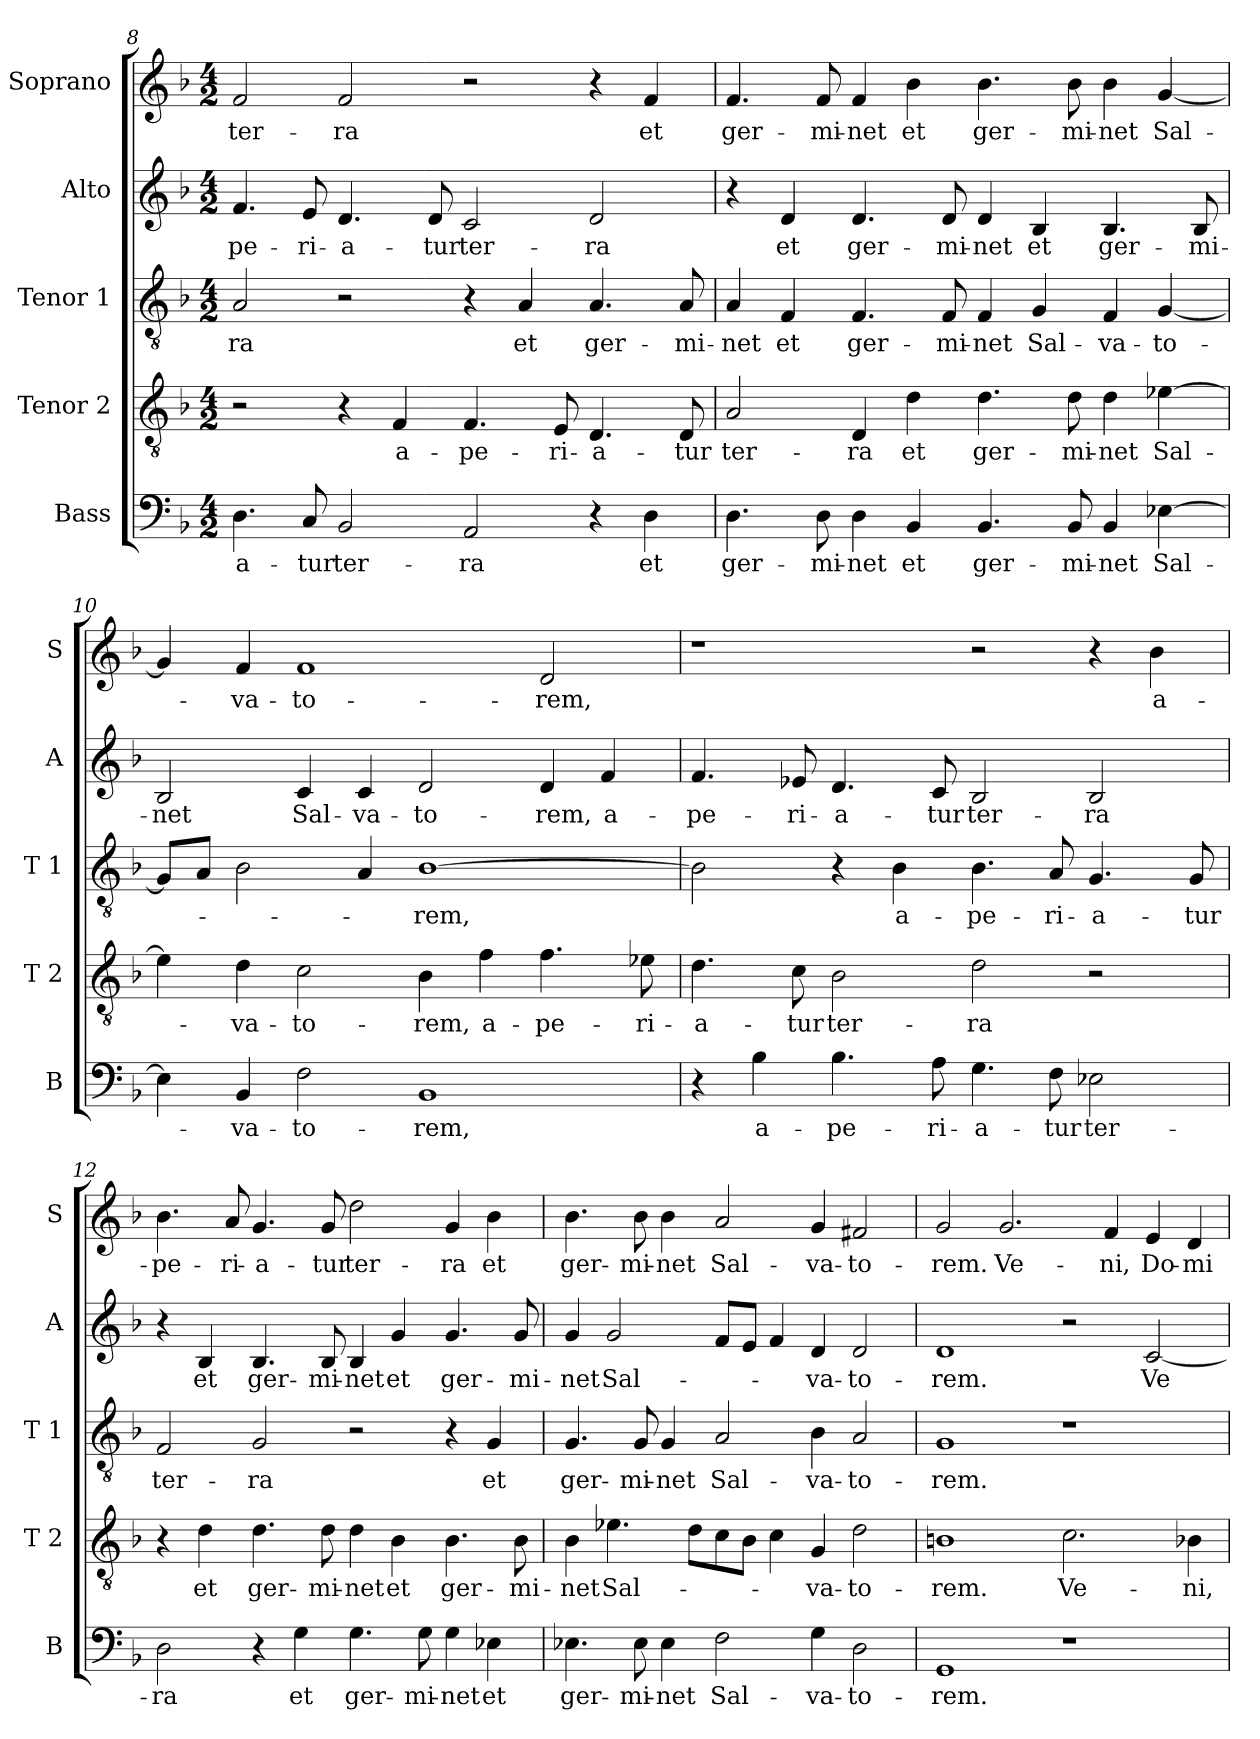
**kern	**text	**kern	**text	**kern	**text	**kern	**text	**kern	**text
*part5	*part5	*part4	*part4	*part3	*part3	*part2	*part2	*part1	*part1
*staff5	*staff5	*staff4	*staff4	*staff3	*staff3	*staff2	*staff2	*staff1	*staff1
*I"Bass	*	*I"Tenor 2	*	*I"Tenor 1	*	*I"Alto	*	*I"Soprano	*
*I'B	*	*I'T 2	*	*I'T 1	*	*I'A	*	*I'S	*
*clefF4	*	*clefGv2	*	*clefGv2	*	*clefG2	*	*clefG2	*
*k[b-]	*	*k[b-]	*	*k[b-]	*	*k[b-]	*	*k[b-]	*
*F:	*	*F:	*	*F:	*	*F:	*	*F:	*
*M4/2	*	*M4/2	*	*M4/2	*	*M4/2	*	*M4/2	*
=8	=8	=8	=8	=8	=8	=8	=8	=8	=8
!	!LO:LY:b	!	!	!	!LO:LY:b	!	!LO:LY:b	!	!LO:LY:b
4.D\	-a-	2r	.	2A/	-ra	4.f/	-pe-	2f/	ter-
!	!LO:LY:b	!	!	!	!	!	!LO:LY:b	!	!
8C/	-tur	.	.	.	.	8e/	-ri-	.	.
!	!LO:LY:b	!	!	!	!	!	!LO:LY:b	!	!LO:LY:b
2BB-/	ter-	4r	.	2r	.	4.d/	-a-	2f/	-ra
!	!	!	!LO:LY:b	!	!	!	!	!	!
.	.	4F/	a-	.	.	.	.	.	.
!	!	!	!	!	!	!	!LO:LY:b	!	!
.	.	.	.	.	.	8d/	-tur	.	.
!	!LO:LY:b	!	!LO:LY:b	!	!	!	!LO:LY:b	!	!
2AA/	-ra	4.F/	-pe-	4r	.	2c/	ter-	2r	.
!	!	!	!	!	!LO:LY:b	!	!	!	!
.	.	.	.	4A/	et	.	.	.	.
!	!	!	!LO:LY:b	!	!	!	!	!	!
.	.	8E/	-ri-	.	.	.	.	.	.
!	!	!	!LO:LY:b	!	!LO:LY:b	!	!LO:LY:b	!	!
4r	.	4.D/	-a-	4.A/	ger-	2d/	-ra	4r	.
!	!LO:LY:b	!	!	!	!	!	!	!	!LO:LY:b
4D\	et	.	.	.	.	.	.	4f/	et
!	!	!	!LO:LY:b	!	!LO:LY:b	!	!	!	!
.	.	8D/	-tur	8A/	-mi-	.	.	.	.
!!LO:LB:g=z
=9	=9	=9	=9	=9	=9	=9	=9	=9	=9
!	!LO:LY:b	!	!LO:LY:b	!	!LO:LY:b	!	!	!	!LO:LY:b
4.D\	ger-	2A/	ter-	4A/	-net	4r	.	4.f/	ger-
!	!	!	!	!	!LO:LY:b	!	!LO:LY:b	!	!
.	.	.	.	4F/	et	4d/	et	.	.
!	!LO:LY:b	!	!	!	!	!	!	!	!LO:LY:b
8D\	-mi-	.	.	.	.	.	.	8f/	-mi-
!	!LO:LY:b	!	!LO:LY:b	!	!LO:LY:b	!	!LO:LY:b	!	!LO:LY:b
4D\	-net	4D/	-ra	4.F/	ger-	4.d/	ger-	4f/	-net
!	!LO:LY:b	!	!LO:LY:b	!	!	!	!	!	!LO:LY:b
4BB-/	et	4d\	et	.	.	.	.	4b-\	et
!	!	!	!	!	!LO:LY:b	!	!LO:LY:b	!	!
.	.	.	.	8F/	-mi-	8d/	-mi-	.	.
!	!LO:LY:b	!	!LO:LY:b	!	!LO:LY:b	!	!LO:LY:b	!	!LO:LY:b
4.BB-/	ger-	4.d\	ger-	4F/	-net	4d/	-net	4.b-\	ger-
!	!	!	!	!	!LO:LY:b	!	!LO:LY:b	!	!
.	.	.	.	4G/	Sal-	4B-/	et	.	.
!	!LO:LY:b	!	!LO:LY:b	!	!	!	!	!	!LO:LY:b
8BB-/	-mi-	8d\	-mi-	.	.	.	.	8b-\	-mi-
!	!LO:LY:b	!	!LO:LY:b	!	!LO:LY:b	!	!LO:LY:b	!	!LO:LY:b
4BB-/	-net	4d\	-net	4F/	-va-	4.B-/	ger-	4b-\	-net
!	!LO:LY:b	!	!LO:LY:b	!	!LO:LY:b	!	!	!	!LO:LY:b
[4E-X\	Sal-	[4e-X\	Sal-	[4G/	-to-	.	.	[4g/	Sal-
!	!	!	!	!	!	!	!LO:LY:b	!	!
.	.	.	.	.	.	8B-/	-mi-	.	.
=10	=10	=10	=10	=10	=10	=10	=10	=10	=10
!	!	!	!	!	!	!	!LO:LY:b	!	!
4E-\]	.	4e-\]	.	8G/L]	.	2B-/	-net	4g/]	.
.	.	.	.	8A/J	.	.	.	.	.
!	!LO:LY:b	!	!LO:LY:b	!	!	!	!	!	!LO:LY:b
4BB-/	-va-	4d\	-va-	2B-\	.	.	.	4f/	-va-
!	!LO:LY:b	!	!LO:LY:b	!	!	!	!LO:LY:b	!	!LO:LY:b
2F\	-to-	2c\	-to-	.	.	4c/	Sal-	1f	-to-
!	!	!	!	!	!	!	!LO:LY:b	!	!
.	.	.	.	4A/	.	4c/	-va-	.	.
!	!LO:LY:b	!	!LO:LY:b	!	!LO:LY:b	!	!LO:LY:b	!	!
1BB-	-rem,	4B-\	-rem,	[1B-	-rem,	2d/	-to-	.	.
!	!	!	!LO:LY:b	!	!	!	!	!	!
.	.	4f\	a-	.	.	.	.	.	.
!	!	!	!LO:LY:b	!	!	!	!LO:LY:b	!	!LO:LY:b
.	.	4.f\	-pe-	.	.	4d/	-rem,	2d/	-rem,
!	!	!	!	!	!	!	!LO:LY:b	!	!
.	.	.	.	.	.	4f/	a-	.	.
!	!	!	!LO:LY:b	!	!	!	!	!	!
.	.	8e-X\	-ri-	.	.	.	.	.	.
=11	=11	=11	=11	=11	=11	=11	=11	=11	=11
!	!	!	!LO:LY:b	!	!	!	!LO:LY:b	!	!
4r	.	4.d\	-a-	2B-\]	.	4.f/	-pe-	1r	.
!	!LO:LY:b	!	!	!	!	!	!	!	!
4B-\	a-	.	.	.	.	.	.	.	.
!	!	!	!LO:LY:b	!	!	!	!LO:LY:b	!	!
.	.	8c\	-tur	.	.	8e-X/	-ri-	.	.
!	!LO:LY:b	!	!LO:LY:b	!	!	!	!LO:LY:b	!	!
4.B-\	-pe-	2B-\	ter-	4r	.	4.d/	-a-	.	.
!	!	!	!	!	!LO:LY:b	!	!	!	!
.	.	.	.	4B-\	a-	.	.	.	.
!	!LO:LY:b	!	!	!	!	!	!LO:LY:b	!	!
8A\	-ri-	.	.	.	.	8c/	-tur	.	.
!	!LO:LY:b	!	!LO:LY:b	!	!LO:LY:b	!	!LO:LY:b	!	!
4.G\	-a-	2d\	-ra	4.B-\	-pe-	2B-/	ter-	2r	.
!	!LO:LY:b	!	!	!	!LO:LY:b	!	!	!	!
8F\	-tur	.	.	8A/	-ri-	.	.	.	.
!	!LO:LY:b	!	!	!	!LO:LY:b	!	!LO:LY:b	!	!
2E-X\	ter-	2r	.	4.G/	-a-	2B-/	-ra	4r	.
!	!	!	!	!	!	!	!	!	!LO:LY:b
.	.	.	.	.	.	.	.	4b-\	a-
!	!	!	!	!	!LO:LY:b	!	!	!	!
.	.	.	.	8G/	-tur	.	.	.	.
!!LO:LB:g=z
=12	=12	=12	=12	=12	=12	=12	=12	=12	=12
!	!LO:LY:b	!	!	!	!LO:LY:b	!	!	!	!LO:LY:b
2D\	-ra	4r	.	2F/	ter-	4r	.	4.b-\	-pe-
!	!	!	!LO:LY:b	!	!	!	!LO:LY:b	!	!
.	.	4d\	et	.	.	4B-/	et	.	.
!	!	!	!	!	!	!	!	!	!LO:LY:b
.	.	.	.	.	.	.	.	8a/	-ri-
!	!	!	!LO:LY:b	!	!LO:LY:b	!	!LO:LY:b	!	!LO:LY:b
4r	.	4.d\	ger-	2G/	-ra	4.B-/	ger-	4.g/	-a-
!	!LO:LY:b	!	!	!	!	!	!	!	!
4G\	et	.	.	.	.	.	.	.	.
!	!	!	!LO:LY:b	!	!	!	!LO:LY:b	!	!LO:LY:b
.	.	8d\	-mi-	.	.	8B-/	-mi-	8g/	-tur
!	!LO:LY:b	!	!LO:LY:b	!	!	!	!LO:LY:b	!	!LO:LY:b
4.G\	ger-	4d\	-net	2r	.	4B-/	-net	2dd\	ter-
!	!	!	!LO:LY:b	!	!	!	!LO:LY:b	!	!
.	.	4B-\	et	.	.	4g/	et	.	.
!	!LO:LY:b	!	!	!	!	!	!	!	!
8G\	-mi-	.	.	.	.	.	.	.	.
!	!LO:LY:b	!	!LO:LY:b	!	!	!	!LO:LY:b	!	!LO:LY:b
4G\	-net	4.B-\	ger-	4r	.	4.g/	ger-	4g/	-ra
!	!LO:LY:b	!	!	!	!LO:LY:b	!	!	!	!LO:LY:b
4E-X\	et	.	.	4G/	et	.	.	4b-\	et
!	!	!	!LO:LY:b	!	!	!	!LO:LY:b	!	!
.	.	8B-\	-mi-	.	.	8g/	-mi-	.	.
=13	=13	=13	=13	=13	=13	=13	=13	=13	=13
!	!LO:LY:b	!	!LO:LY:b	!	!LO:LY:b	!	!LO:LY:b	!	!LO:LY:b
4.E-X\	ger-	4B-\	-net	4.G/	ger-	4g/	-net	4.b-\	ger-
!	!	!	!LO:LY:b	!	!	!	!LO:LY:b	!	!
.	.	4.e-X\	Sal-	.	.	2g/	Sal-	.	.
!	!LO:LY:b	!	!	!	!LO:LY:b	!	!	!	!LO:LY:b
8E-\	-mi-	.	.	8G/	-mi-	.	.	8b-\	-mi-
!	!LO:LY:b	!	!	!	!LO:LY:b	!	!	!	!LO:LY:b
4E-\	-net	.	.	4G/	-net	.	.	4b-\	-net
.	.	8d\L	.	.	.	.	.	.	.
!	!LO:LY:b	!	!	!	!LO:LY:b	!	!	!	!LO:LY:b
2F\	Sal-	8c\	.	2A/	Sal-	8f/L	.	2a/	Sal-
.	.	8B-\J	.	.	.	8e/J	.	.	.
.	.	4c\	.	.	.	4f/	.	.	.
!	!LO:LY:b	!	!LO:LY:b	!	!LO:LY:b	!	!LO:LY:b	!	!LO:LY:b
4G\	-va-	4G/	-va-	4B-\	-va-	4d/	-va-	4g/	-va-
!	!LO:LY:b	!	!LO:LY:b	!	!LO:LY:b	!	!LO:LY:b	!	!LO:LY:b
2D\	-to-	2d\	-to-	2A/	-to-	2d/	-to-	2f#X/	-to-
=14	=14	=14	=14	=14	=14	=14	=14	=14	=14
!	!LO:LY:b	!	!LO:LY:b	!	!LO:LY:b	!	!LO:LY:b	!	!LO:LY:b
1GG	-rem.	1Bn	-rem.	1G	-rem.	1d	-rem.	2g/	-rem.
!	!	!	!	!	!	!	!	!	!LO:LY:b
.	.	.	.	.	.	.	.	2.g/	Ve-
!	!	!	!LO:LY:b	!	!	!	!	!	!
1r	.	2.c\	Ve-	1r	.	2r	.	.	.
!	!	!	!	!	!	!	!	!	!LO:LY:b
.	.	.	.	.	.	.	.	4f/	-ni,
!	!	!	!	!	!	!	!LO:LY:b	!	!LO:LY:b
.	.	.	.	.	.	[2c/	Ve-	4e/	Do-
!	!	!	!LO:LY:b	!	!	!	!	!	!LO:LY:b
.	.	4B-X\	-ni,	.	.	.	.	4d/	-mi-
=	=	=	=	=	=	=	=	=	=
*-	*-	*-	*-	*-	*-	*-	*-	*-	*-
